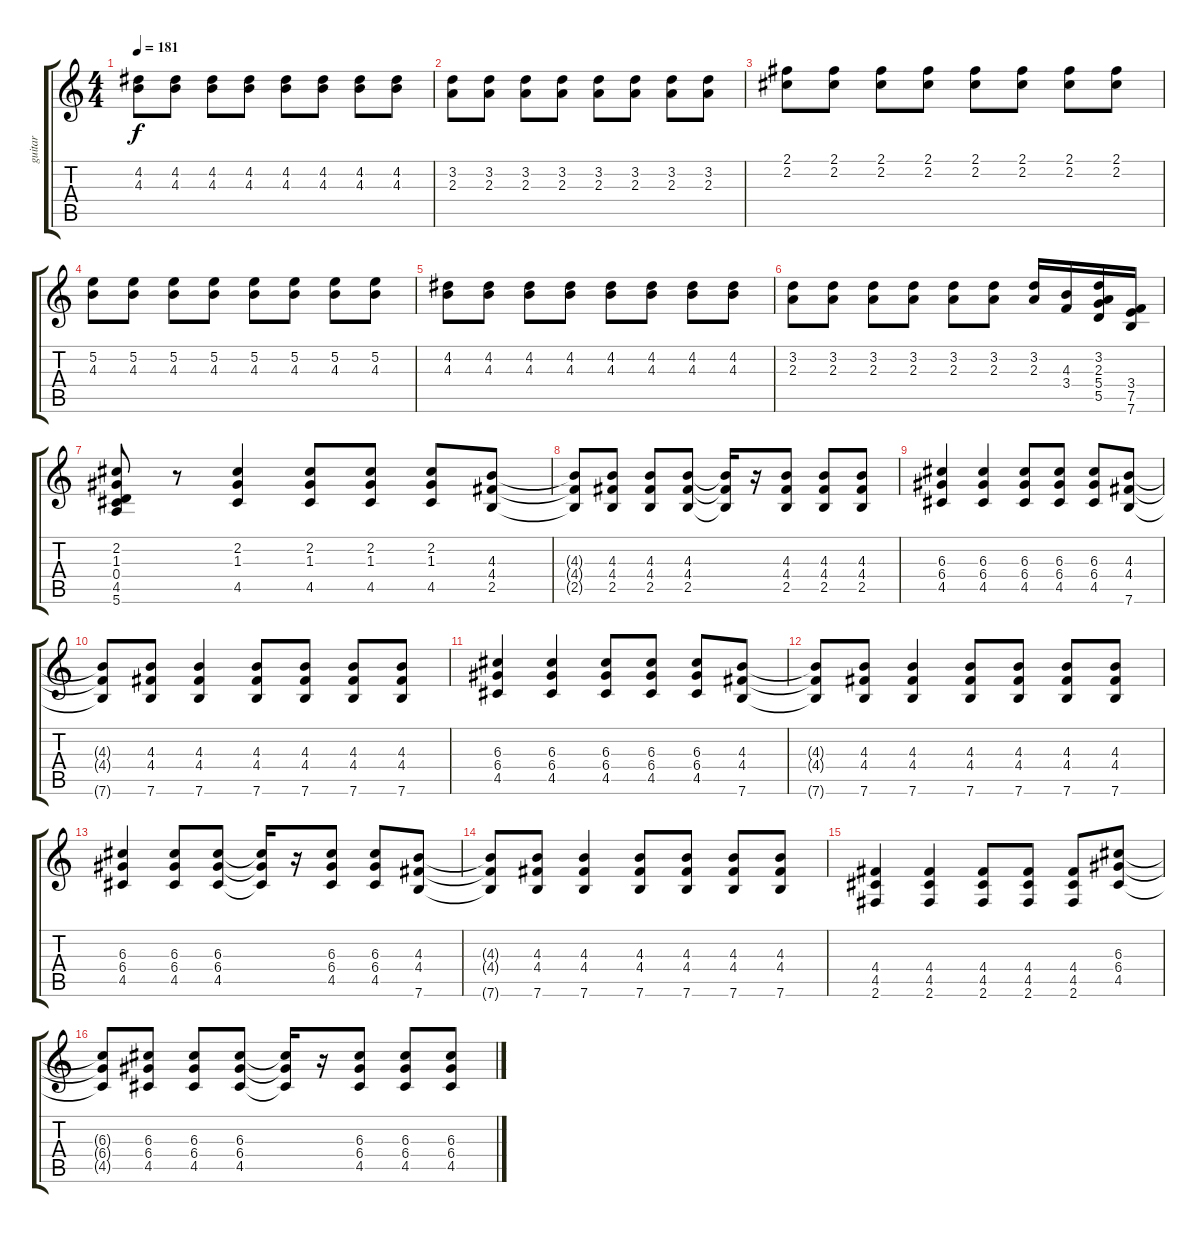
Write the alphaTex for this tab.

\track ("guitar" "guitar") {instrument distortionguitar}
\staff {score tabs}
\tuning (E4 B3 G3 D3 A2 E2) {hide}
\ts (4 4)
\tempo 181
\clef g2
\ks c
(4.2 4.3).8{dy f} (4.2 4.3).8 (4.2 4.3).8 (4.2 4.3).8 (4.2 4.3).8 (4.2 4.3).8 (4.2 4.3).8 (4.2 4.3).8 |
(3.2 2.3).8 (3.2 2.3).8 (3.2 2.3).8 (3.2 2.3).8 (3.2 2.3).8 (3.2 2.3).8 (3.2 2.3).8 (3.2 2.3).8 |
(2.1 2.2).8 (2.1 2.2).8 (2.1 2.2).8 (2.1 2.2).8 (2.1 2.2).8 (2.1 2.2).8 (2.1 2.2).8 (2.1 2.2).8 |
(5.2 4.3).8 (5.2 4.3).8 (5.2 4.3).8 (5.2 4.3).8 (5.2 4.3).8 (5.2 4.3).8 (5.2 4.3).8 (5.2 4.3).8 |
(4.2 4.3).8 (4.2 4.3).8 (4.2 4.3).8 (4.2 4.3).8 (4.2 4.3).8 (4.2 4.3).8 (4.2 4.3).8 (4.2 4.3).8 |
(3.2 2.3).8 (3.2 2.3).8 (3.2 2.3).8 (3.2 2.3).8 (3.2 2.3).8 (3.2 2.3).8 (3.2 2.3).16 (4.3 3.4).16 (3.2 2.3 5.4 5.5).16 (3.4 7.5 7.6).16 |
(2.2 1.3 0.4 4.5 5.6).8 r.8 (2.2 1.3 4.5).4 (2.2 1.3 4.5).8 (2.2 1.3 4.5).8 (2.2 1.3 4.5).8 (4.3 4.4 2.5).8 |
(4.3{t} 4.4{t} 2.5{t}).8 (4.3 4.4 2.5).8 (4.3 4.4 2.5).8 (4.3 4.4 2.5).8 (4.3{t} 4.4{t} 2.5{t}).16 r.16 (4.3 4.4 2.5).8 (4.3 4.4 2.5).8 (4.3 4.4 2.5).8 |
(6.3 6.4 4.5).4 (6.3 6.4 4.5).4 (6.3 6.4 4.5).8 (6.3 6.4 4.5).8 (6.3 6.4 4.5).8 (4.3 4.4 7.6).8 |
(4.3{t} 4.4{t} 7.6{t}).8 (4.3 4.4 7.6).8 (4.3 4.4 7.6).4 (4.3 4.4 7.6).8 (4.3 4.4 7.6).8 (4.3 4.4 7.6).8 (4.3 4.4 7.6).8 |
(6.3 6.4 4.5).4 (6.3 6.4 4.5).4 (6.3 6.4 4.5).8 (6.3 6.4 4.5).8 (6.3 6.4 4.5).8 (4.3 4.4 7.6).8 |
(4.3{t} 4.4{t} 7.6{t}).8 (4.3 4.4 7.6).8 (4.3 4.4 7.6).4 (4.3 4.4 7.6).8 (4.3 4.4 7.6).8 (4.3 4.4 7.6).8 (4.3 4.4 7.6).8 |
(6.3 6.4 4.5).4 (6.3 6.4 4.5).8 (6.3 6.4 4.5).8 (6.3{t} 6.4{t} 4.5{t}).16 r.16 (6.3 6.4 4.5).8 (6.3 6.4 4.5).8 (4.3 4.4 7.6).8 |
(4.3{t} 4.4{t} 7.6{t}).8 (4.3 4.4 7.6).8 (4.3 4.4 7.6).4 (4.3 4.4 7.6).8 (4.3 4.4 7.6).8 (4.3 4.4 7.6).8 (4.3 4.4 7.6).8 |
(4.4 4.5 2.6).4 (4.4 4.5 2.6).4 (4.4 4.5 2.6).8 (4.4 4.5 2.6).8 (4.4 4.5 2.6).8 (6.3 6.4 4.5).8 |
(6.3{t} 6.4{t} 4.5{t}).8 (6.3 6.4 4.5).8 (6.3 6.4 4.5).8 (6.3 6.4 4.5).8 (6.3{t} 6.4{t} 4.5{t}).16 r.16 (6.3 6.4 4.5).8 (6.3 6.4 4.5).8 (6.3 6.4 4.5).8
